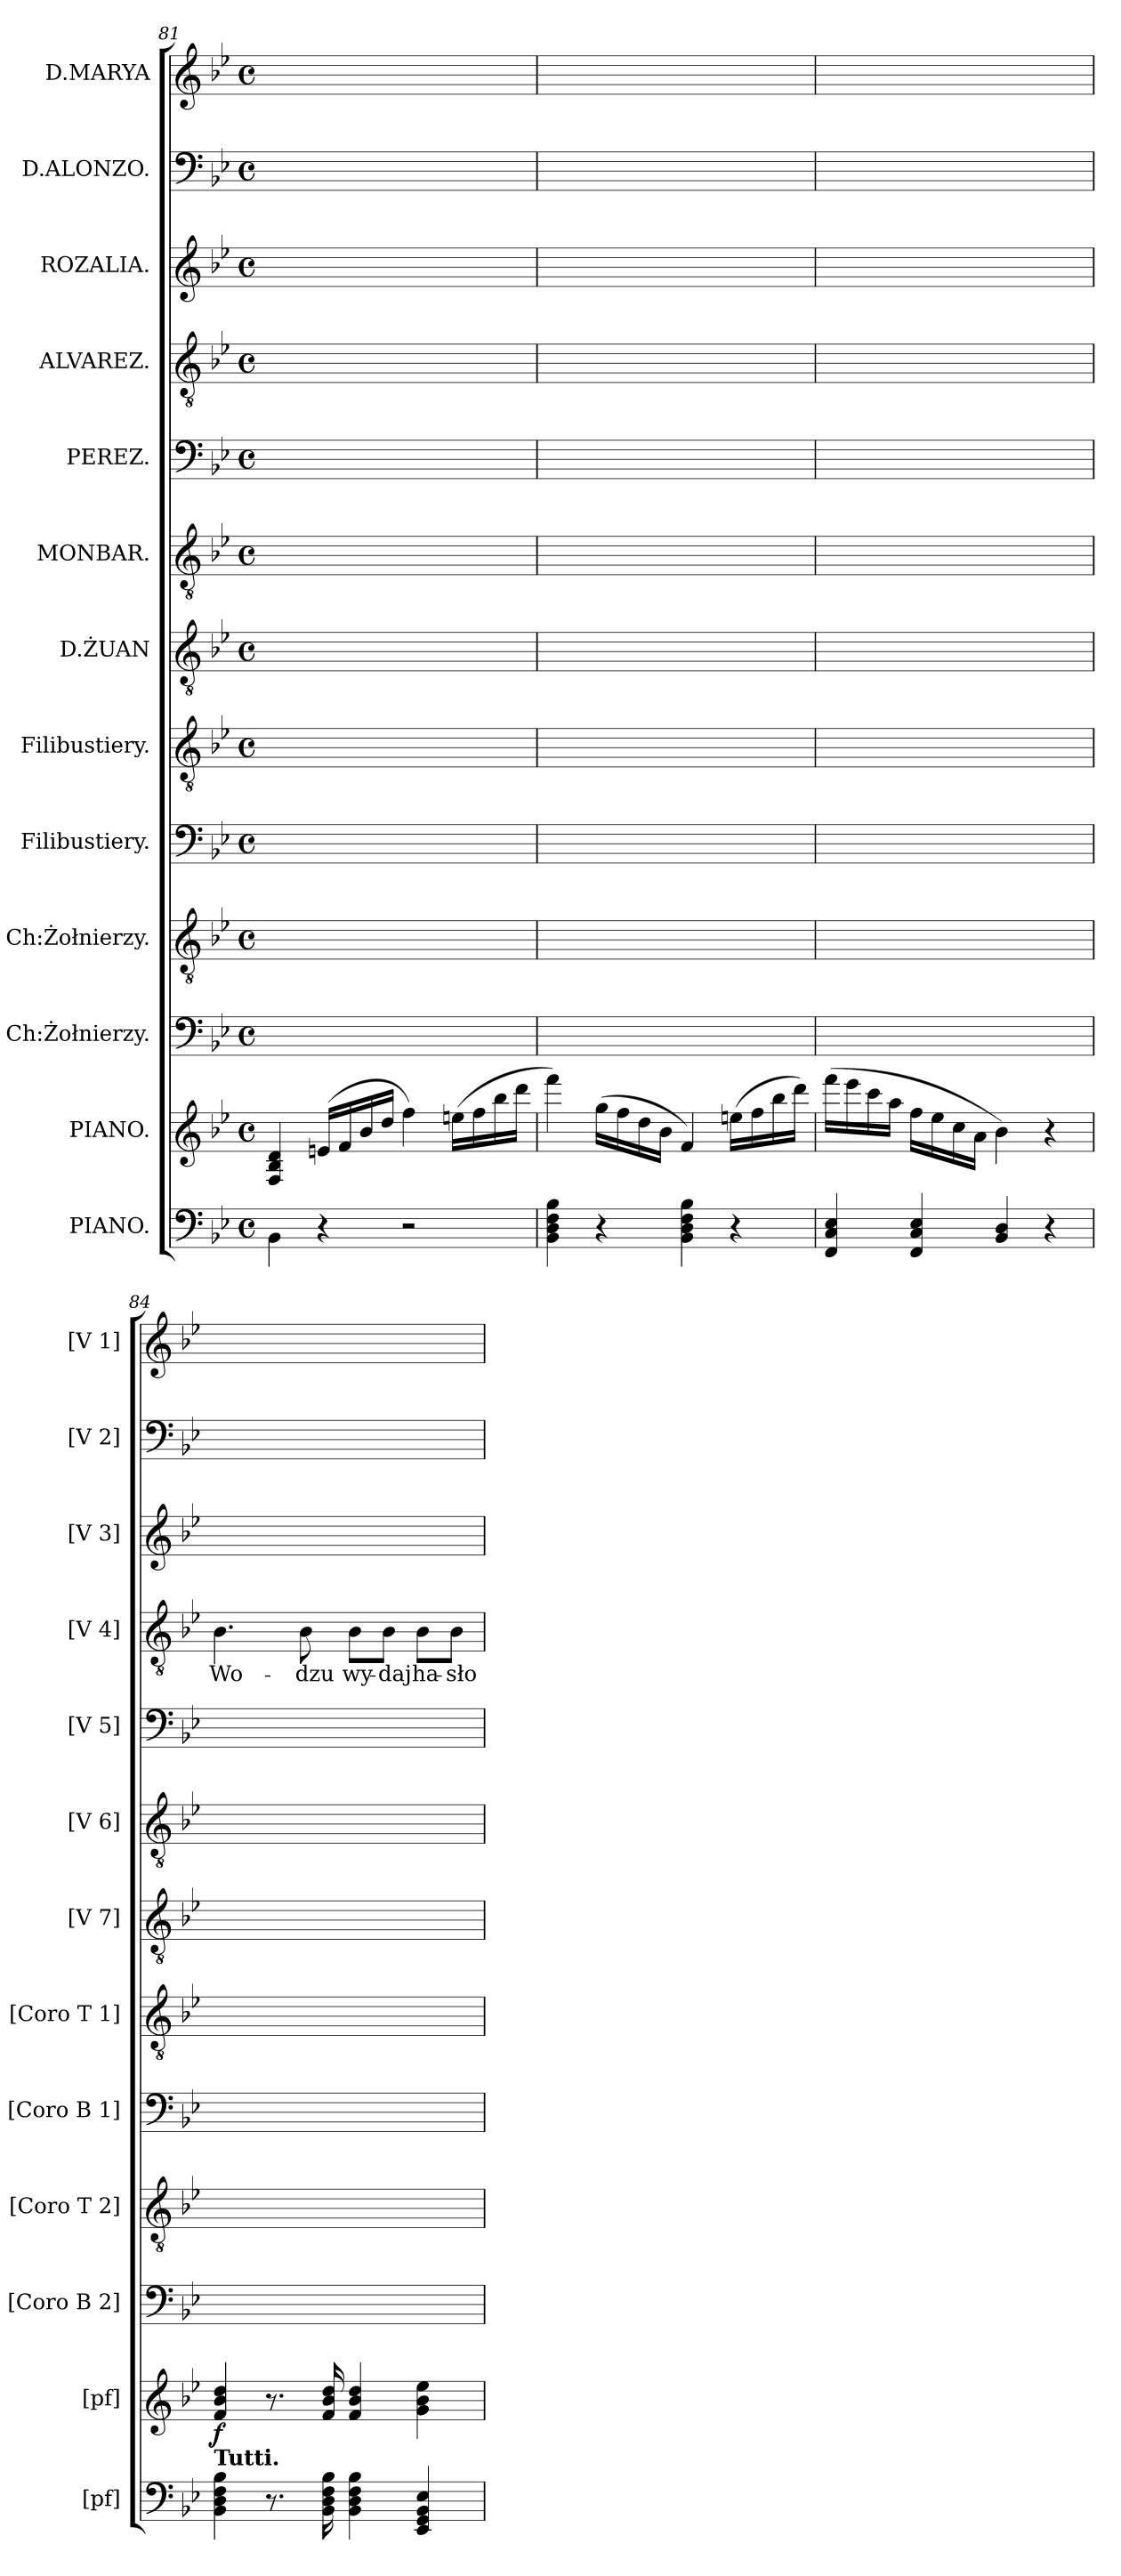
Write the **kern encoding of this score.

**kern	**kern	**dynam	**kern	**kern	**kern	**kern	**kern	**kern	**kern	**kern	**text	**kern	**kern	**kern
*part13	*part12	*part12	*part11	*part10	*part9	*part8	*part7	*part6	*part5	*part4	*part4	*part3	*part2	*part1
*staff13	*staff12	*staff12	*staff11	*staff10	*staff9	*staff8	*staff7	*staff6	*staff5	*staff4	*staff4	*staff3	*staff2	*staff1
*I"PIANO.	*I"PIANO.	*	*I"Ch:Żołnierzy.	*I"Ch:Żołnierzy.	*I"Filibustiery.	*I"Filibustiery.	*I"D.ŻUAN	*I"MONBAR.	*I"PEREZ.	*I"ALVAREZ.	*	*I"ROZALIA.	*I"D.ALONZO.	*I"D.MARYA
*I'[pf]	*I'[pf]	*	*I'[Coro B 2]	*I'[Coro T 2]	*I'[Coro B 1]	*I'[Coro T 1]	*I'[V 7]	*I'[V 6]	*I'[V 5]	*I'[V 4]	*	*I'[V 3]	*I'[V 2]	*I'[V 1]
*clefF4	*clefG2	*	*clefF4	*clefGv2	*clefF4	*clefGv2	*clefGv2	*clefGv2	*clefF4	*clefGv2	*	*clefG2	*clefF4	*clefG2
*k[b-e-]	*k[b-e-]	*	*k[b-e-]	*k[b-e-]	*k[b-e-]	*k[b-e-]	*k[b-e-]	*k[b-e-]	*k[b-e-]	*k[b-e-]	*	*k[b-e-]	*k[b-e-]	*k[b-e-]
*M4/4	*M4/4	*	*M4/4	*M4/4	*M4/4	*M4/4	*M4/4	*M4/4	*M4/4	*M4/4	*	*M4/4	*M4/4	*M4/4
*met(c)	*met(c)	*	*met(c)	*met(c)	*met(c)	*met(c)	*met(c)	*met(c)	*met(c)	*met(c)	*	*met(c)	*met(c)	*met(c)
=81	=81	=81	=81	=81	=81	=81	=81	=81	=81	=81	=81	=81	=81	=81
4BB-\	4F/ 4B-/ 4d/	.	1ryy	1ryy	1ryy	1ryy	1ryy	1ryy	1ryy	1ryy	.	1ryy	1ryy	1ryy
4r	(<16en/LL	.	.	.	.	.	.	.	.	.	.	.	.	.
.	16f/	.	.	.	.	.	.	.	.	.	.	.	.	.
.	16b-/	.	.	.	.	.	.	.	.	.	.	.	.	.
.	16dd/JJ	.	.	.	.	.	.	.	.	.	.	.	.	.
2r	4ff\)	.	.	.	.	.	.	.	.	.	.	.	.	.
.	(>16een\LL	.	.	.	.	.	.	.	.	.	.	.	.	.
.	16ff\	.	.	.	.	.	.	.	.	.	.	.	.	.
.	16bb-\	.	.	.	.	.	.	.	.	.	.	.	.	.
.	16ddd\JJ	.	.	.	.	.	.	.	.	.	.	.	.	.
=82	=82	=82	=82	=82	=82	=82	=82	=82	=82	=82	=82	=82	=82	=82
4BB-\ 4D\ 4F\ 4B-\	4fff\)	.	1ryy	1ryy	1ryy	1ryy	1ryy	1ryy	1ryy	1ryy	.	1ryy	1ryy	1ryy
4r	(16gg\LL	.	.	.	.	.	.	.	.	.	.	.	.	.
.	16ff\	.	.	.	.	.	.	.	.	.	.	.	.	.
.	16dd\	.	.	.	.	.	.	.	.	.	.	.	.	.
.	16b-\JJ	.	.	.	.	.	.	.	.	.	.	.	.	.
4BB-\ 4D\ 4F\ 4B-\	4f/)	.	.	.	.	.	.	.	.	.	.	.	.	.
4r	(16een\LL	.	.	.	.	.	.	.	.	.	.	.	.	.
.	16ff\	.	.	.	.	.	.	.	.	.	.	.	.	.
.	16bb-\	.	.	.	.	.	.	.	.	.	.	.	.	.
.	16ddd\JJ)	.	.	.	.	.	.	.	.	.	.	.	.	.
=83	=83	=83	=83	=83	=83	=83	=83	=83	=83	=83	=83	=83	=83	=83
4FF/ 4C/ 4E-/	(16fff\LL	.	1ryy	1ryy	1ryy	1ryy	1ryy	1ryy	1ryy	1ryy	.	1ryy	1ryy	1ryy
.	16eee-\	.	.	.	.	.	.	.	.	.	.	.	.	.
.	16ccc\	.	.	.	.	.	.	.	.	.	.	.	.	.
.	16aa\JJ	.	.	.	.	.	.	.	.	.	.	.	.	.
4FF/ 4C/ 4E-/	16ff\LL	.	.	.	.	.	.	.	.	.	.	.	.	.
.	16ee-\	.	.	.	.	.	.	.	.	.	.	.	.	.
.	16cc\	.	.	.	.	.	.	.	.	.	.	.	.	.
.	16a\JJ	.	.	.	.	.	.	.	.	.	.	.	.	.
4BB-/ 4D/	4b-\)	.	.	.	.	.	.	.	.	.	.	.	.	.
4r	4r	.	.	.	.	.	.	.	.	.	.	.	.	.
=84	=84	=84	=84	=84	=84	=84	=84	=84	=84	=84	=84	=84	=84	=84
!	!LO:TX:b:B:t=Tutti.	!	!	!	!	!	!	!	!	!	!	!	!	!
4BB-\ 4D\ 4F\ 4B-\	4f/ 4b-/ 4dd/	f	1ryy	1ryy	1ryy	1ryy	1ryy	1ryy	1ryy	4.B-\	Wo-	1ryy	1ryy	1ryy
8.r	8.r	.	.	.	.	.	.	.	.	.	.	.	.	.
.	.	.	.	.	.	.	.	.	.	8B-\	-dzu	.	.	.
16BB-\ 16D\ 16F\ 16B-\	16f/ 16b-/ 16dd/	.	.	.	.	.	.	.	.	.	.	.	.	.
4BB-\ 4D\ 4F\ 4B-\	4f/ 4b-/ 4dd/	.	.	.	.	.	.	.	.	8B-\L	wy-	.	.	.
.	.	.	.	.	.	.	.	.	.	8B-\J	-daj	.	.	.
4EE-/ 4GG/ 4BB-/ 4E-/	4g\ 4b-\ 4ee-\	.	.	.	.	.	.	.	.	8B-\L	ha-	.	.	.
.	.	.	.	.	.	.	.	.	.	8B-\J	-sło	.	.	.
=	=	=	=	=	=	=	=	=	=	=	=	=	=	=
*-	*-	*-	*-	*-	*-	*-	*-	*-	*-	*-	*-	*-	*-	*-
